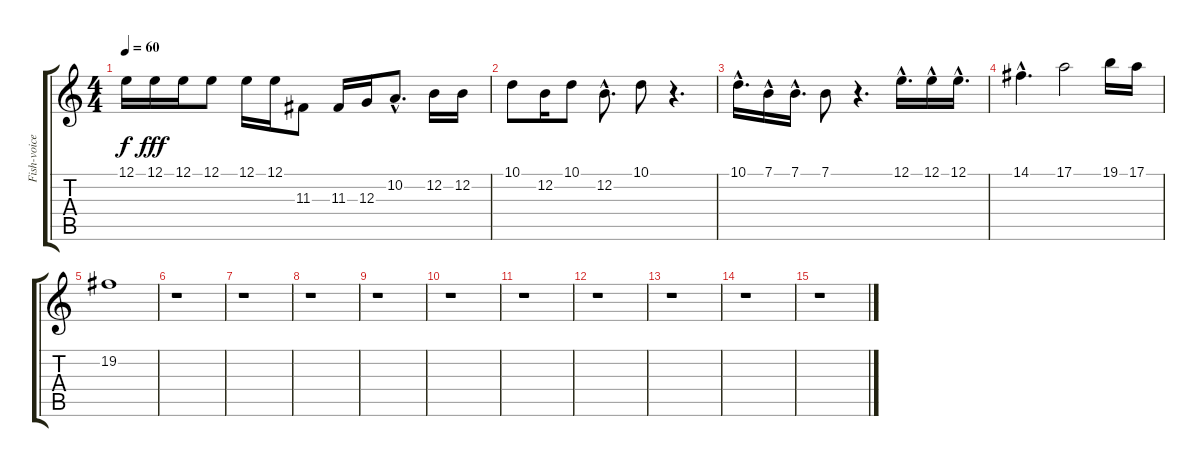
\track ("Fish-voice" "Fish-voice") {instrument pad1newage}
\staff {score tabs}
\tuning (E4 B3 G3 D3 A2 E2) {hide}
\ts (4 4)
\tempo 60
\clef g2
\ks c
12.1{t}.16{dy f} 12.1.16{dy fff} 12.1.16 12.1.8 12.1.16 12.1.16 11.3.8 11.3.16 12.3.16 10.2{hac}.8{d} 12.2.16 12.2.16 |
10.1.8 12.2.16 10.1.8 12.2{hac}.8{d} 10.1.8 r.4{d} |
10.1{hac}.16{d} 7.1{hac}.16 7.1{hac}.16{d} 7.1.8 r.4{d} 12.1{hac}.16{d} 12.1{hac}.16 12.1{hac}.16{d} |
14.1{hac}.4{d} 17.1.2 19.1.16 17.1.16 |
19.2.1 |
r.1 |
r.1 |
r.1 |
r.1 |
r.1 |
r.1 |
r.1 |
r.1 |
r.1 |
r.1
